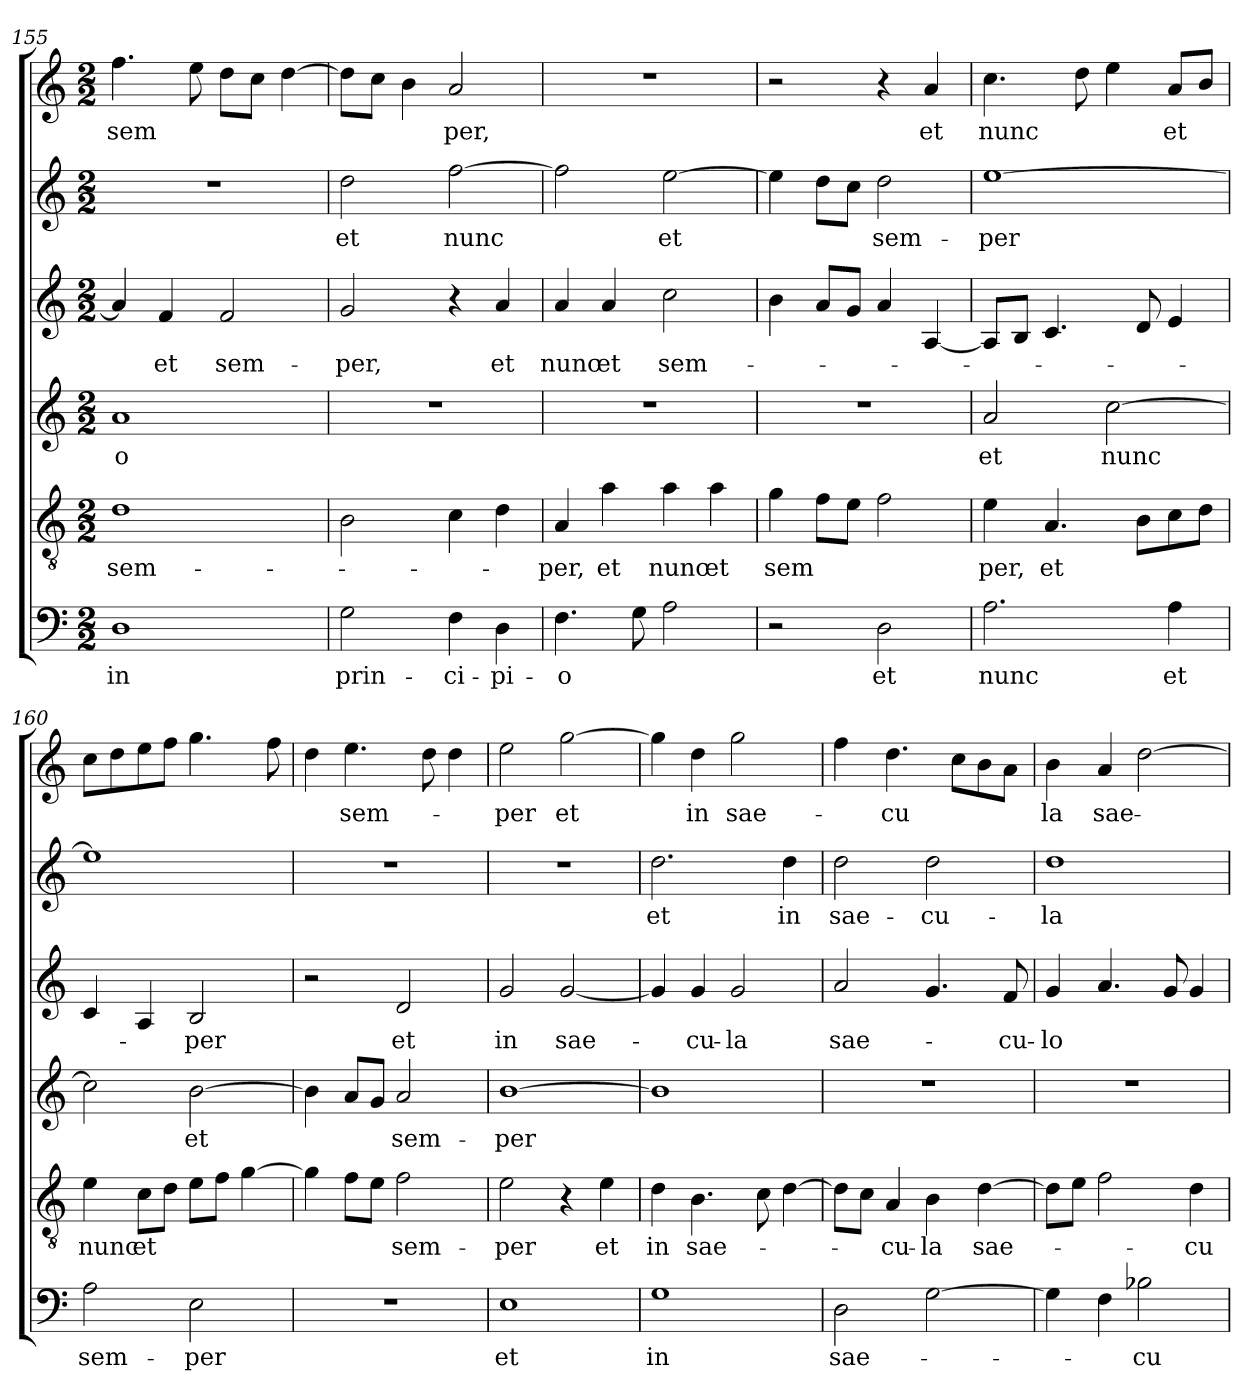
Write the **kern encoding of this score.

**kern	**text	**kern	**text	**kern	**text	**kern	**text	**kern	**text	**kern	**text
*part6	*part6	*part5	*part5	*part4	*part4	*part3	*part3	*part2	*part2	*part1	*part1
*staff6	*staff6	*staff5	*staff5	*staff4	*staff4	*staff3	*staff3	*staff2	*staff2	*staff1	*staff1
*clefF4	*	*clefGv2	*	*clefG2	*	*clefG2	*	*clefG2	*	*clefG2	*
*k[]	*	*k[]	*	*k[]	*	*k[]	*	*k[]	*	*k[]	*
*C:	*	*C:	*	*C:	*	*C:	*	*C:	*	*C:	*
*M2/2	*	*M2/2	*	*M2/2	*	*M2/2	*	*M2/2	*	*M2/2	*
=155	=155	=155	=155	=155	=155	=155	=155	=155	=155	=155	=155
!	!LO:LY:b	!	!LO:LY:b	!	!LO:LY:b	!	!	!	!	!	!LO:LY:b
1D	in	1d	sem-	1a	-o	4a/]	.	1r	.	4.ff\	sem
!	!	!	!	!	!	!	!LO:LY:b	!	!	!	!
.	.	.	.	.	.	4f/	et	.	.	.	.
.	.	.	.	.	.	.	.	.	.	8ee\	.
!	!	!	!	!	!	!	!LO:LY:b	!	!	!	!
.	.	.	.	.	.	2f/	sem-	.	.	8dd\L	.
.	.	.	.	.	.	.	.	.	.	8cc\J	.
.	.	.	.	.	.	.	.	.	.	[4dd\	.
=156	=156	=156	=156	=156	=156	=156	=156	=156	=156	=156	=156
!	!LO:LY:b	!	!	!	!	!	!LO:LY:b	!	!LO:LY:b	!	!
2G\	prin-	2B\	.	1r	.	2g/	-per,	2dd\	et	8dd\L]	.
.	.	.	.	.	.	.	.	.	.	8cc\J	.
.	.	.	.	.	.	.	.	.	.	4b\	.
!	!LO:LY:b	!	!	!	!	!	!	!	!LO:LY:b	!	!LO:LY:b
4F\	-ci-	4c\	.	.	.	4r	.	[2ff\	nunc	2a/	per,
!	!LO:LY:b	!	!	!	!	!	!LO:LY:b	!	!	!	!
4D\	-pi-	4d\	.	.	.	4a/	et	.	.	.	.
!!LO:LB:g=z
=157	=157	=157	=157	=157	=157	=157	=157	=157	=157	=157	=157
!	!LO:LY:b	!	!LO:LY:b	!	!	!	!LO:LY:b	!	!	!	!
4.F\	-o	4A/	-­per,	1r	.	4a/	nunc	2ff\]	.	1r	.
!	!	!	!LO:LY:b	!	!	!	!LO:LY:b	!	!	!	!
.	.	4a\	et	.	.	4a/	et	.	.	.	.
8G\	.	.	.	.	.	.	.	.	.	.	.
!	!	!	!LO:LY:b	!	!	!	!LO:LY:b	!	!LO:LY:b	!	!
2A\	.	4a\	nunc	.	.	2cc\	sem-	[2ee\	et	.	.
!	!	!	!LO:LY:b	!	!	!	!	!	!	!	!
.	.	4a\	et	.	.	.	.	.	.	.	.
=158	=158	=158	=158	=158	=158	=158	=158	=158	=158	=158	=158
!	!	!	!LO:LY:b	!	!	!	!	!	!	!	!
2r	.	4g\	sem	1r	.	4b\	.	4ee\]	.	2r	.
.	.	8f\L	.	.	.	8a/L	.	8dd\L	.	.	.
.	.	8e\J	.	.	.	8g/J	.	8cc\J	.	.	.
!	!LO:LY:b	!	!	!	!	!	!	!	!LO:LY:b	!	!
2D\	et	2f\	.	.	.	4a/	.	2dd\	sem-	4r	.
!	!	!	!	!	!	!	!	!	!	!	!LO:LY:b
.	.	.	.	.	.	[4A/	.	.	.	4a/	et
=159	=159	=159	=159	=159	=159	=159	=159	=159	=159	=159	=159
!	!LO:LY:b	!	!LO:LY:b	!	!LO:LY:b	!	!	!	!LO:LY:b	!	!LO:LY:b
2.A\	nunc	4e\	per,	2a/	et	8A/L]	.	[1ee	-per	4.cc\	nunc
.	.	.	.	.	.	8B/J	.	.	.	.	.
!	!	!	!LO:LY:b	!	!	!	!	!	!	!	!
.	.	4.A/	et	.	.	4.c/	.	.	.	.	.
.	.	.	.	.	.	.	.	.	.	8dd\	.
!	!	!	!	!	!LO:LY:b	!	!	!	!	!	!
.	.	.	.	[2cc\	nunc	.	.	.	.	4ee\	.
.	.	8B\L	.	.	.	8d/	.	.	.	.	.
!	!LO:LY:b	!	!	!	!	!	!	!	!	!	!LO:LY:b
4A\	et	8c\	.	.	.	4e/	.	.	.	8a/L	et
.	.	8d\J	.	.	.	.	.	.	.	8b/J	.
=160	=160	=160	=160	=160	=160	=160	=160	=160	=160	=160	=160
!	!LO:LY:b	!	!LO:LY:b	!	!	!	!	!	!	!	!
2A\	sem-	4e\	nunc	2cc\]	.	4c/	.	1ee]	.	8cc\L	.
.	.	.	.	.	.	.	.	.	.	8dd\	.
!	!	!	!LO:LY:b	!	!	!	!	!	!	!	!
.	.	8c\L	et	.	.	4A/	.	.	.	8ee\	.
.	.	8d\J	.	.	.	.	.	.	.	8ff\J	.
!	!LO:LY:b	!	!	!	!LO:LY:b	!	!LO:LY:b	!	!	!	!
2E\	-per	8e\L	.	[2b\	et	2B/	-per	.	.	4.gg\	.
.	.	8f\J	.	.	.	.	.	.	.	.	.
.	.	[4g\	.	.	.	.	.	.	.	.	.
.	.	.	.	.	.	.	.	.	.	8ff\	.
=161	=161	=161	=161	=161	=161	=161	=161	=161	=161	=161	=161
1r	.	4g\]	.	4b\]	.	2r	.	1r	.	4dd\	.
!	!	!	!	!	!	!	!	!	!	!	!LO:LY:b
.	.	8f\L	.	8a/L	.	.	.	.	.	4.ee\	sem-
.	.	8e\J	.	8g/J	.	.	.	.	.	.	.
!	!	!	!LO:LY:b	!	!LO:LY:b	!	!LO:LY:b	!	!	!	!
.	.	2f\	sem-	2a/	sem-	2d/	et	.	.	.	.
.	.	.	.	.	.	.	.	.	.	8dd\	.
.	.	.	.	.	.	.	.	.	.	4dd\	.
!!LO:PB:g=z
=162	=162	=162	=162	=162	=162	=162	=162	=162	=162	=162	=162
!	!LO:LY:b	!	!LO:LY:b	!	!LO:LY:b	!	!LO:LY:b	!	!	!	!LO:LY:b
1E	et	2e\	-­per	[1b	-­per	2g/	in	1r	.	2ee\	-­per
!	!	!	!	!	!	!	!LO:LY:b	!	!	!	!LO:LY:b
.	.	4r	.	.	.	[2g/	sae-	.	.	[2gg\	et
!	!	!	!LO:LY:b	!	!	!	!	!	!	!	!
.	.	4e\	et	.	.	.	.	.	.	.	.
=163	=163	=163	=163	=163	=163	=163	=163	=163	=163	=163	=163
!	!LO:LY:b	!	!LO:LY:b	!	!	!	!	!	!LO:LY:b	!	!
1G	in	4d\	in	1b]	.	4g/]	.	2.dd\	et	4gg\]	.
!	!	!	!LO:LY:b	!	!	!	!LO:LY:b	!	!	!	!LO:LY:b
.	.	4.B\	sae-	.	.	4g/	-cu-	.	.	4dd\	in
!	!	!	!	!	!	!	!LO:LY:b	!	!	!	!LO:LY:b
.	.	.	.	.	.	2g/	-la	.	.	2gg\	sae-
.	.	8c\	.	.	.	.	.	.	.	.	.
!	!	!	!	!	!	!	!	!	!LO:LY:b	!	!
.	.	[4d\	.	.	.	.	.	4dd\	in	.	.
=164	=164	=164	=164	=164	=164	=164	=164	=164	=164	=164	=164
!	!LO:LY:b	!	!	!	!	!	!LO:LY:b	!	!LO:LY:b	!	!
2D\	sae-	8d\L]	.	1r	.	2a/	sae-	2dd\	sae-	4ff\	.
.	.	8c\J	.	.	.	.	.	.	.	.	.
!	!	!	!LO:LY:b	!	!	!	!	!	!	!	!LO:LY:b
.	.	4A/	-cu-	.	.	.	.	.	.	4.dd\	-cu
!	!	!	!LO:LY:b	!	!	!	!	!	!LO:LY:b	!	!
[2G\	.	4B\	-la	.	.	4.g/	.	2dd\	-cu-	.	.
.	.	.	.	.	.	.	.	.	.	8cc\L	.
!	!	!	!LO:LY:b	!	!	!	!	!	!	!	!
.	.	[4d\	sae-	.	.	.	.	.	.	8b\	.
!	!	!	!	!	!	!	!LO:LY:b	!	!	!	!
.	.	.	.	.	.	8f/	-cu-	.	.	8a\J	.
=165	=165	=165	=165	=165	=165	=165	=165	=165	=165	=165	=165
!	!	!	!	!	!	!	!LO:LY:b	!	!LO:LY:b	!	!LO:LY:b
4G\]	.	8d\L]	.	1r	.	4g/	-lo	1dd	-la	4b\	la
.	.	8e\J	.	.	.	.	.	.	.	.	.
!	!	!	!	!	!	!	!	!	!	!	!LO:LY:b
4F\	.	2f\	.	.	.	4.a/	.	.	.	4a/	sae-
!	!LO:LY:b	!	!	!	!	!	!	!	!	!	!
2B-\	-cu-	.	.	.	.	.	.	.	.	[2dd\	.
.	.	.	.	.	.	8g/	.	.	.	.	.
!	!	!	!LO:LY:b	!	!	!	!	!	!	!	!
.	.	4d\	-cu-	.	.	4g/	.	.	.	.	.
=	=	=	=	=	=	=	=	=	=	=	=
*-	*-	*-	*-	*-	*-	*-	*-	*-	*-	*-	*-
